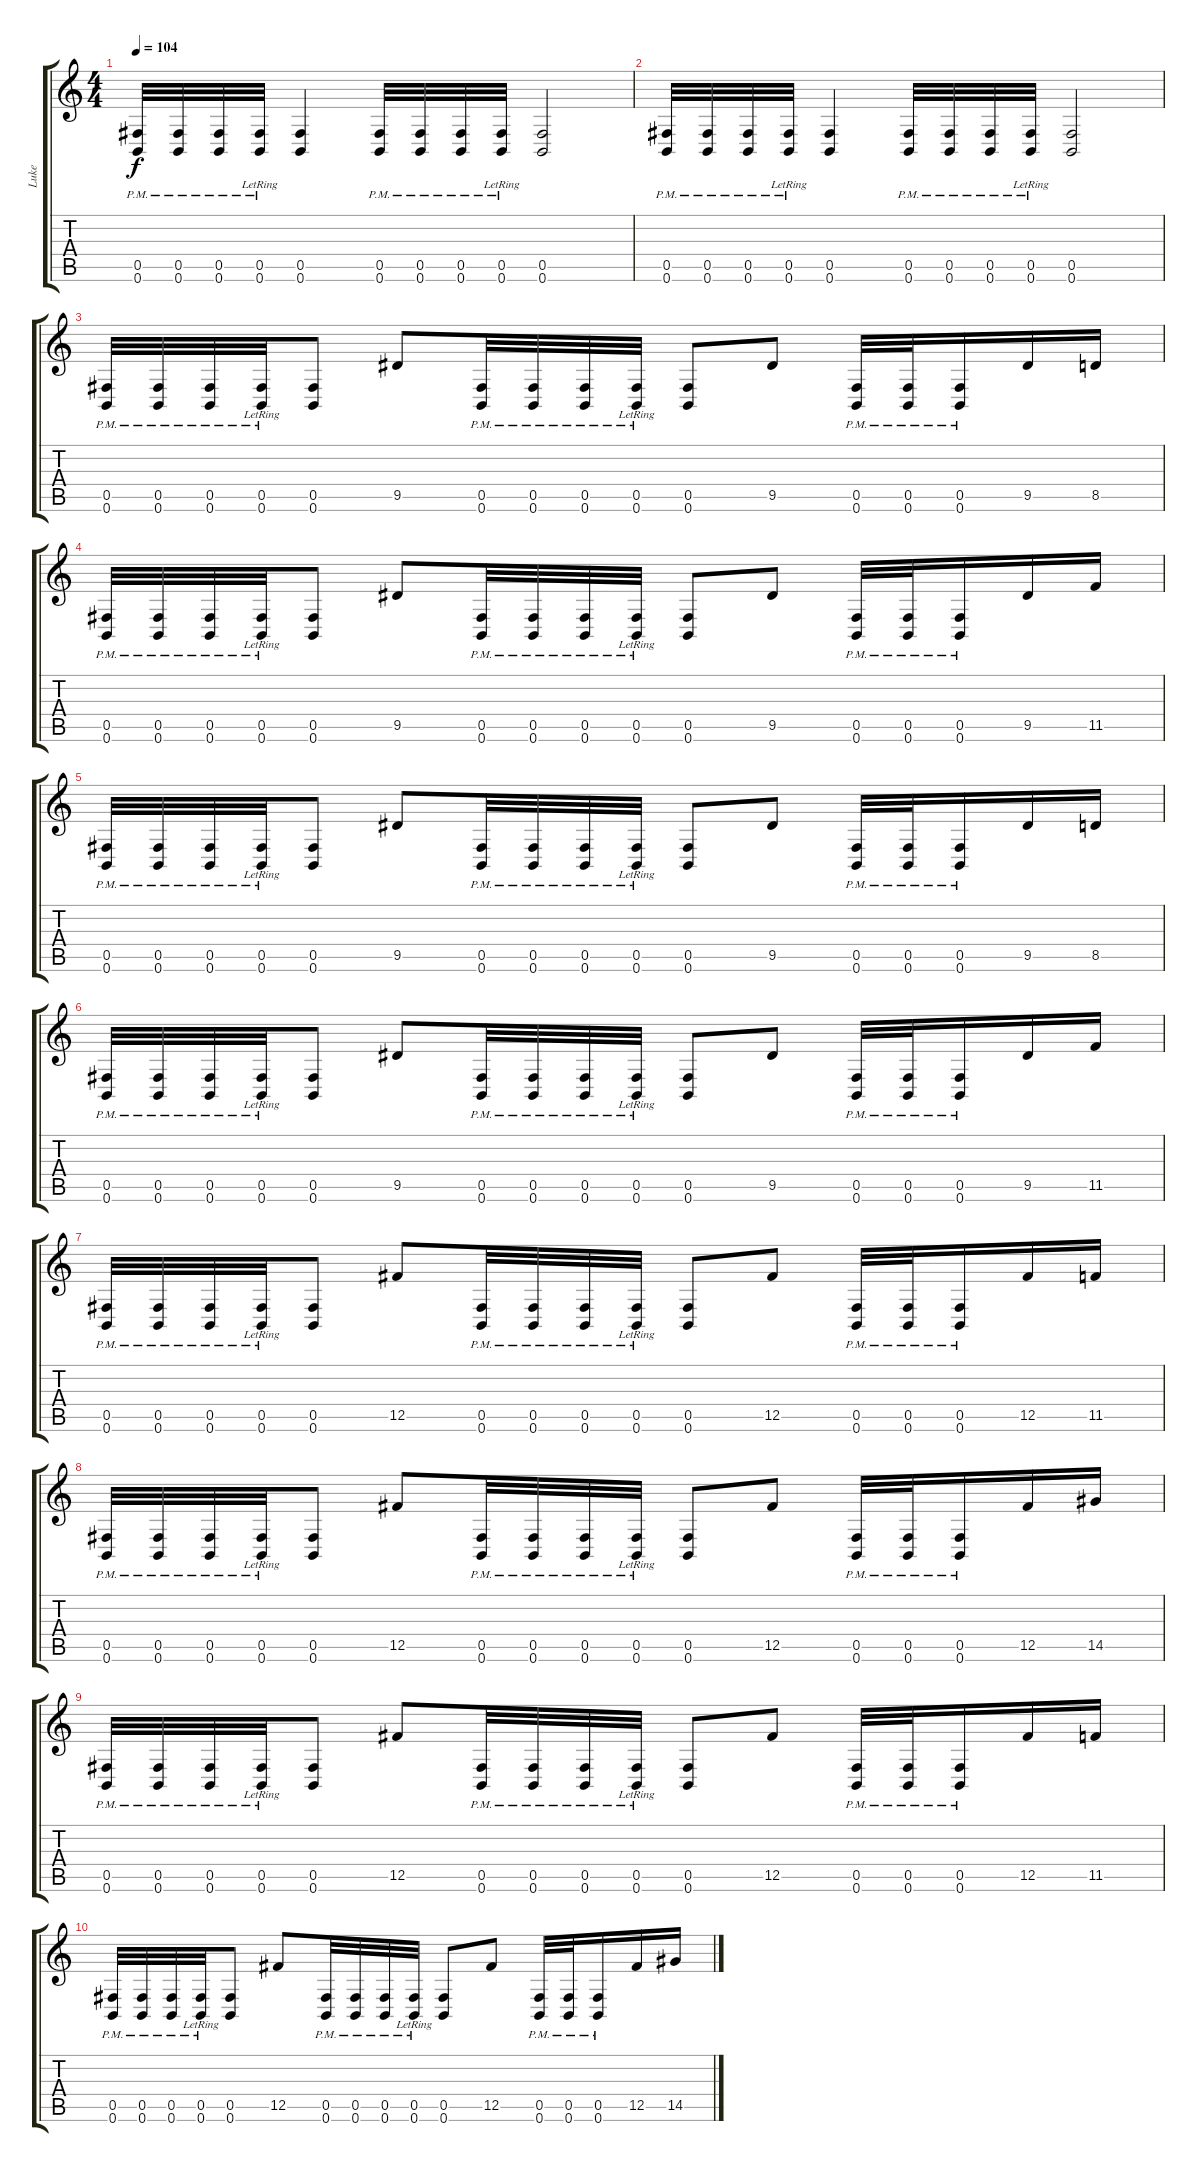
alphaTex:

\track ("Luke" "Luke") {instrument distortionguitar}
\staff {score tabs}
\tuning (Db4 Ab3 E3 B2 Gb2 B1) {hide}
\ts (4 4)
\tempo 104
\clef g2
\ks c
(0.5{pm} 0.6{pm}).32{dy f} (0.5{pm} 0.6{pm}).32 (0.5{pm} 0.6{pm}).32 (0.5{pm lr} 0.6{pm lr}).32 (0.5 0.6).4 (0.5{pm} 0.6{pm}).32 (0.5{pm} 0.6{pm}).32 (0.5{pm} 0.6{pm}).32 (0.5{pm lr} 0.6{pm lr}).32 (0.5 0.6).2 |
(0.5{pm} 0.6{pm}).32 (0.5{pm} 0.6{pm}).32 (0.5{pm} 0.6{pm}).32 (0.5{pm lr} 0.6{pm lr}).32 (0.5 0.6).4 (0.5{pm} 0.6{pm}).32 (0.5{pm} 0.6{pm}).32 (0.5{pm} 0.6{pm}).32 (0.5{pm lr} 0.6{pm lr}).32 (0.5 0.6).2 |
(0.5{pm} 0.6{pm}).32 (0.5{pm} 0.6{pm}).32 (0.5{pm} 0.6{pm}).32 (0.5{pm lr} 0.6{pm lr}).32 (0.5 0.6).8 9.5.8 (0.5{pm} 0.6{pm}).32 (0.5{pm} 0.6{pm}).32 (0.5{pm} 0.6{pm}).32 (0.5{pm lr} 0.6{pm lr}).32 (0.5 0.6).8 9.5.8 (0.5{pm} 0.6{pm}).32 (0.5{pm} 0.6{pm}).32 (0.5{pm} 0.6{pm}).16 9.5.16 8.5.16 |
(0.5{pm} 0.6{pm}).32 (0.5{pm} 0.6{pm}).32 (0.5{pm} 0.6{pm}).32 (0.5{pm lr} 0.6{pm lr}).32 (0.5 0.6).8 9.5.8 (0.5{pm} 0.6{pm}).32 (0.5{pm} 0.6{pm}).32 (0.5{pm} 0.6{pm}).32 (0.5{pm lr} 0.6{pm lr}).32 (0.5 0.6).8 9.5.8 (0.5{pm} 0.6{pm}).32 (0.5{pm} 0.6{pm}).32 (0.5{pm} 0.6{pm}).16 9.5.16 11.5.16 |
(0.5{pm} 0.6{pm}).32 (0.5{pm} 0.6{pm}).32 (0.5{pm} 0.6{pm}).32 (0.5{pm lr} 0.6{pm lr}).32 (0.5 0.6).8 9.5.8 (0.5{pm} 0.6{pm}).32 (0.5{pm} 0.6{pm}).32 (0.5{pm} 0.6{pm}).32 (0.5{pm lr} 0.6{pm lr}).32 (0.5 0.6).8 9.5.8 (0.5{pm} 0.6{pm}).32 (0.5{pm} 0.6{pm}).32 (0.5{pm} 0.6{pm}).16 9.5.16 8.5.16 |
(0.5{pm} 0.6{pm}).32 (0.5{pm} 0.6{pm}).32 (0.5{pm} 0.6{pm}).32 (0.5{pm lr} 0.6{pm lr}).32 (0.5 0.6).8 9.5.8 (0.5{pm} 0.6{pm}).32 (0.5{pm} 0.6{pm}).32 (0.5{pm} 0.6{pm}).32 (0.5{pm lr} 0.6{pm lr}).32 (0.5 0.6).8 9.5.8 (0.5{pm} 0.6{pm}).32 (0.5{pm} 0.6{pm}).32 (0.5{pm} 0.6{pm}).16 9.5.16 11.5.16 |
(0.5{pm} 0.6{pm}).32 (0.5{pm} 0.6{pm}).32 (0.5{pm} 0.6{pm}).32 (0.5{pm lr} 0.6{pm lr}).32 (0.5 0.6).8 12.5.8 (0.5{pm} 0.6{pm}).32 (0.5{pm} 0.6{pm}).32 (0.5{pm} 0.6{pm}).32 (0.5{pm lr} 0.6{pm lr}).32 (0.5 0.6).8 12.5.8 (0.5{pm} 0.6{pm}).32 (0.5{pm} 0.6{pm}).32 (0.5{pm} 0.6{pm}).16 12.5.16 11.5.16 |
(0.5{pm} 0.6{pm}).32 (0.5{pm} 0.6{pm}).32 (0.5{pm} 0.6{pm}).32 (0.5{pm lr} 0.6{pm lr}).32 (0.5 0.6).8 12.5.8 (0.5{pm} 0.6{pm}).32 (0.5{pm} 0.6{pm}).32 (0.5{pm} 0.6{pm}).32 (0.5{pm lr} 0.6{pm lr}).32 (0.5 0.6).8 12.5.8 (0.5{pm} 0.6{pm}).32 (0.5{pm} 0.6{pm}).32 (0.5{pm} 0.6{pm}).16 12.5.16 14.5.16 |
(0.5{pm} 0.6{pm}).32 (0.5{pm} 0.6{pm}).32 (0.5{pm} 0.6{pm}).32 (0.5{pm lr} 0.6{pm lr}).32 (0.5 0.6).8 12.5.8 (0.5{pm} 0.6{pm}).32 (0.5{pm} 0.6{pm}).32 (0.5{pm} 0.6{pm}).32 (0.5{pm lr} 0.6{pm lr}).32 (0.5 0.6).8 12.5.8 (0.5{pm} 0.6{pm}).32 (0.5{pm} 0.6{pm}).32 (0.5{pm} 0.6{pm}).16 12.5.16 11.5.16 |
(0.5{pm} 0.6{pm}).32 (0.5{pm} 0.6{pm}).32 (0.5{pm} 0.6{pm}).32 (0.5{pm lr} 0.6{pm lr}).32 (0.5 0.6).8 12.5.8 (0.5{pm} 0.6{pm}).32 (0.5{pm} 0.6{pm}).32 (0.5{pm} 0.6{pm}).32 (0.5{pm lr} 0.6{pm lr}).32 (0.5 0.6).8 12.5.8 (0.5{pm} 0.6{pm}).32 (0.5{pm} 0.6{pm}).32 (0.5{pm} 0.6{pm}).16 12.5.16 14.5.16
